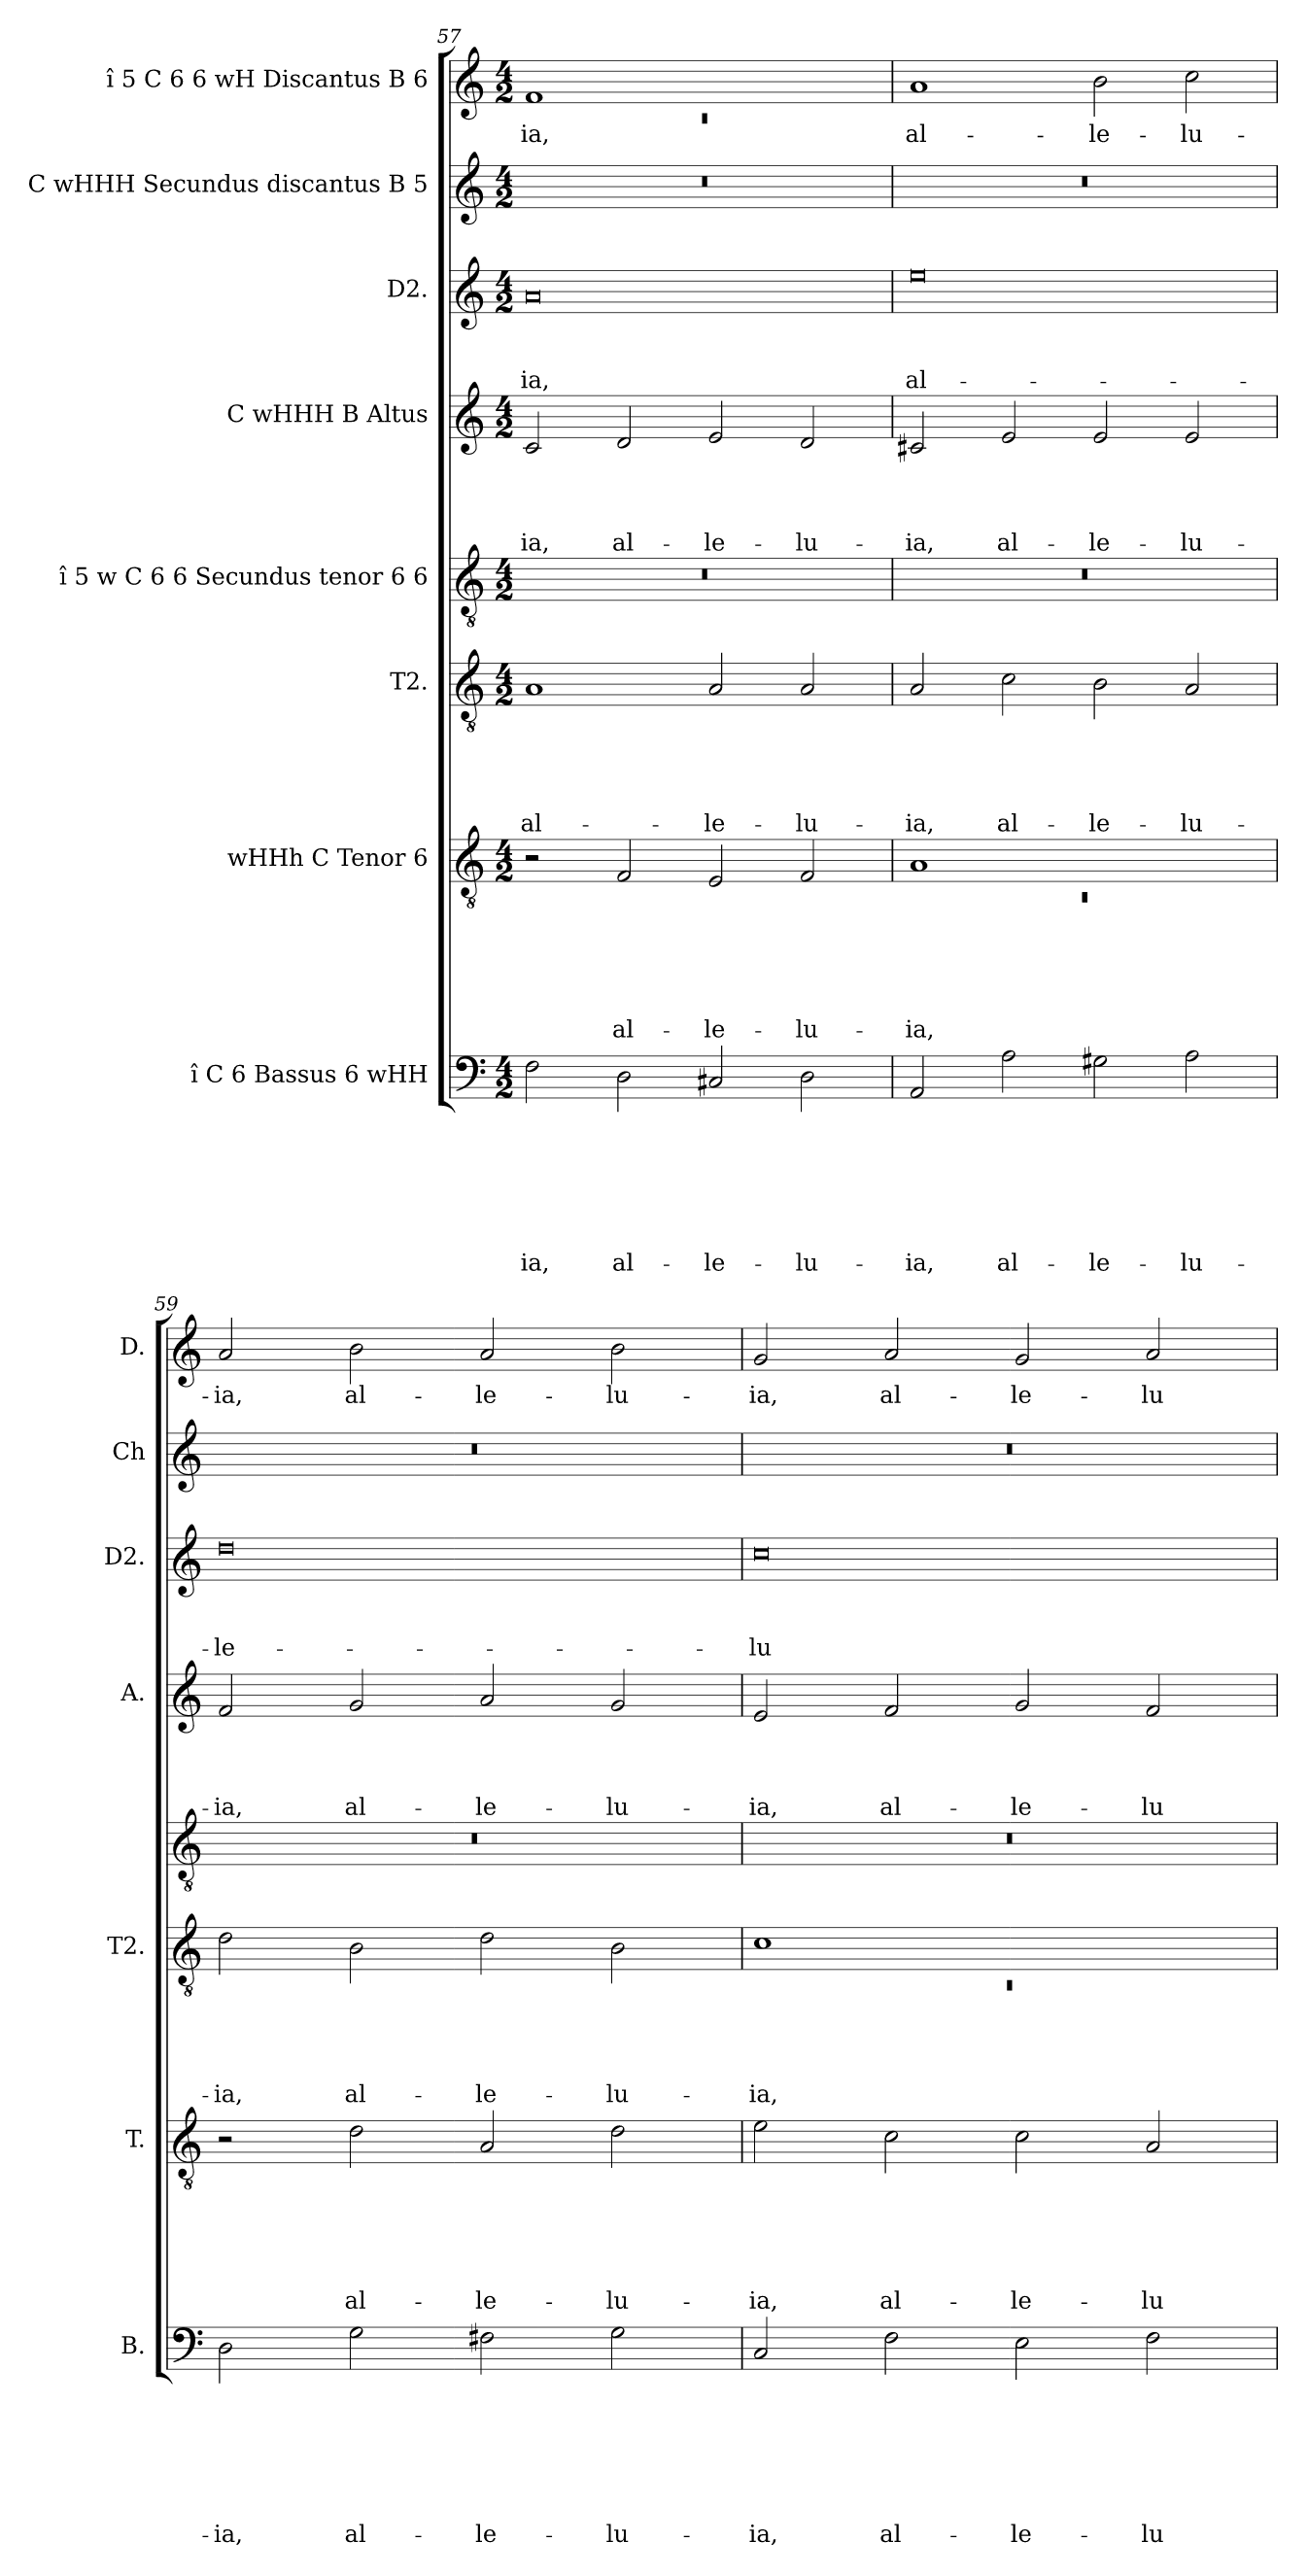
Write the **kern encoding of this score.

**kern	**text	**text	**text	**text	**text	**text	**text	**kern	**text	**text	**text	**text	**text	**text	**kern	**text	**text	**text	**text	**text	**kern	**kern	**text	**text	**text	**text	**kern	**text	**text	**text	**kern	**kern	**text
*part8	*part8	*part8	*part8	*part8	*part8	*part8	*part8	*part7	*part7	*part7	*part7	*part7	*part7	*part7	*part6	*part6	*part6	*part6	*part6	*part6	*part5	*part4	*part4	*part4	*part4	*part4	*part3	*part3	*part3	*part3	*part2	*part1	*part1
*staff8	*staff8	*staff8	*staff8	*staff8	*staff8	*staff8	*staff8	*staff7	*staff7	*staff7	*staff7	*staff7	*staff7	*staff7	*staff6	*staff6	*staff6	*staff6	*staff6	*staff6	*staff5	*staff4	*staff4	*staff4	*staff4	*staff4	*staff3	*staff3	*staff3	*staff3	*staff2	*staff1	*staff1
*I"î C 6 Bassus 6 wHH	*	*	*	*	*	*	*	*I"wHHh C Tenor 6	*	*	*	*	*	*	*I"T2.	*	*	*	*	*	*I"î 5 w C 6 6 Secundus tenor 6 6	*I"C wHHH B Altus	*	*	*	*	*I"D2.	*	*	*	*I"C wHHH Secundus discantus B 5	*I"î 5 C 6 6 wH Discantus B 6	*
*I'B.	*	*	*	*	*	*	*	*I'T.	*	*	*	*	*	*	*I'T2.	*	*	*	*	*	*	*I'A.	*	*	*	*	*I'D2.	*	*	*	*I'Ch	*I'D.	*
*clefF4	*	*	*	*	*	*	*	*clefGv2	*	*	*	*	*	*	*clefGv2	*	*	*	*	*	*clefGv2	*clefG2	*	*	*	*	*clefG2	*	*	*	*clefG2	*clefG2	*
*k[]	*	*	*	*	*	*	*	*k[]	*	*	*	*	*	*	*k[]	*	*	*	*	*	*k[]	*k[]	*	*	*	*	*k[]	*	*	*	*k[]	*k[]	*
*C:	*	*	*	*	*	*	*	*C:	*	*	*	*	*	*	*C:	*	*	*	*	*	*C:	*C:	*	*	*	*	*C:	*	*	*	*C:	*C:	*
*M4/2	*	*	*	*	*	*	*	*M4/2	*	*	*	*	*	*	*M4/2	*	*	*	*	*	*M4/2	*M4/2	*	*	*	*	*M4/2	*	*	*	*M4/2	*M4/2	*
=57	=57	=57	=57	=57	=57	=57	=57	=57	=57	=57	=57	=57	=57	=57	=57	=57	=57	=57	=57	=57	=57	=57	=57	=57	=57	=57	=57	=57	=57	=57	=57	=57	=57
*	*	*	*	*	*	*	*	*	*	*	*	*	*	*	*	*	*	*	*	*	*	*	*	*	*	*	*	*	*	*	*	*^	*
!	!	!	!	!	!	!	!LO:LY:b	!	!	!	!	!	!	!	!	!	!	!	!	!LO:LY:b	!	!	!	!	!	!LO:LY:b	!	!	!	!LO:LY:b	!	!	!LO:N:vis=1	!LO:LY:b
2F\	.	.	.	.	.	.	-ia,	2r	.	.	.	.	.	.	1A	.	.	.	.	al-	0r	2c/	.	.	.	-ia,	0a	.	.	-ia,	0r	1f	0rc	-ia,
!	!	!	!	!	!	!	!LO:LY:b	!	!	!	!	!	!	!LO:LY:b	!	!	!	!	!	!	!	!	!	!	!	!LO:LY:b	!	!	!	!	!	!	!	!
2D\	.	.	.	.	.	.	al-	2F/	.	.	.	.	.	al-	.	.	.	.	.	.	.	2d/	.	.	.	al-	.	.	.	.	.	.	.	.
!	!	!	!	!	!	!	!LO:LY:b	!	!	!	!	!	!	!LO:LY:b	!	!	!	!	!	!LO:LY:b	!	!	!	!	!	!LO:LY:b	!	!	!	!	!	!	!	!
2C#X/	.	.	.	.	.	.	-le-	2E/	.	.	.	.	.	-le-	2A/	.	.	.	.	-le-	.	2e/	.	.	.	-le-	.	.	.	.	.	1ryy	.	.
!	!	!	!	!	!	!	!LO:LY:b	!	!	!	!	!	!	!LO:LY:b	!	!	!	!	!	!LO:LY:b	!	!	!	!	!	!LO:LY:b	!	!	!	!	!	!	!	!
2D\	.	.	.	.	.	.	-lu-	2F/	.	.	.	.	.	-lu-	2A/	.	.	.	.	-lu-	.	2d/	.	.	.	-lu-	.	.	.	.	.	.	.	.
*	*	*	*	*	*	*	*	*	*	*	*	*	*	*	*	*	*	*	*	*	*	*	*	*	*	*	*	*	*	*	*	*v	*v	*
!!LO:LB:g=z
=58	=58	=58	=58	=58	=58	=58	=58	=58	=58	=58	=58	=58	=58	=58	=58	=58	=58	=58	=58	=58	=58	=58	=58	=58	=58	=58	=58	=58	=58	=58	=58	=58	=58
*	*	*	*	*	*	*	*	*^	*	*	*	*	*	*	*	*	*	*	*	*	*	*	*	*	*	*	*	*	*	*	*	*	*
!	!	!	!	!	!	!	!LO:LY:b	!	!LO:N:vis=1	!	!	!	!	!	!LO:LY:b	!	!	!	!	!	!LO:LY:b	!	!	!	!	!	!LO:LY:b	!	!	!	!LO:LY:b:rj	!	!	!LO:LY:b
2AA/	.	.	.	.	.	.	-ia,	1A	0rC	.	.	.	.	.	-ia,	2A/	.	.	.	.	-ia,	0r	2c#X/	.	.	.	-ia,	0ee	.	.	al-	0r	1a	al-
!	!	!	!	!	!	!	!LO:LY:b	!	!	!	!	!	!	!	!	!	!	!	!	!	!LO:LY:b	!	!	!	!	!	!LO:LY:b	!	!	!	!	!	!	!
2A\	.	.	.	.	.	.	al-	.	.	.	.	.	.	.	.	2c\	.	.	.	.	al-	.	2e/	.	.	.	al-	.	.	.	.	.	.	.
!	!	!	!	!	!	!	!LO:LY:b	!	!	!	!	!	!	!	!	!	!	!	!	!	!LO:LY:b	!	!	!	!	!	!LO:LY:b	!	!	!	!	!	!	!LO:LY:b
2G#X\	.	.	.	.	.	.	-le-	1ryy	.	.	.	.	.	.	.	2B\	.	.	.	.	-le-	.	2e/	.	.	.	-le-	.	.	.	.	.	2b\	-le-
!	!	!	!	!	!	!	!LO:LY:b	!	!	!	!	!	!	!	!	!	!	!	!	!	!LO:LY:b	!	!	!	!	!	!LO:LY:b	!	!	!	!	!	!	!LO:LY:b
2A\	.	.	.	.	.	.	-lu-	.	.	.	.	.	.	.	.	2A/	.	.	.	.	-lu-	.	2e/	.	.	.	-lu-	.	.	.	.	.	2cc\	-lu-
*	*	*	*	*	*	*	*	*v	*v	*	*	*	*	*	*	*	*	*	*	*	*	*	*	*	*	*	*	*	*	*	*	*	*	*
=59	=59	=59	=59	=59	=59	=59	=59	=59	=59	=59	=59	=59	=59	=59	=59	=59	=59	=59	=59	=59	=59	=59	=59	=59	=59	=59	=59	=59	=59	=59	=59	=59	=59
!	!	!	!	!	!	!	!LO:LY:b	!	!	!	!	!	!	!	!	!	!	!	!	!LO:LY:b	!	!	!	!	!	!LO:LY:b	!	!	!	!LO:LY:b:rj	!	!	!LO:LY:b
2D\	.	.	.	.	.	.	-ia,	2r	.	.	.	.	.	.	2d\	.	.	.	.	-ia,	0r	2f/	.	.	.	-ia,	0dd	.	.	-le-	0r	2a/	-ia,
!	!	!	!	!	!	!	!LO:LY:b	!	!	!	!	!	!	!LO:LY:b	!	!	!	!	!	!LO:LY:b	!	!	!	!	!	!LO:LY:b	!	!	!	!	!	!	!LO:LY:b
2G\	.	.	.	.	.	.	al-	2d\	.	.	.	.	.	al-	2B\	.	.	.	.	al-	.	2g/	.	.	.	al-	.	.	.	.	.	2b\	al-
!	!	!	!	!	!	!	!LO:LY:b	!	!	!	!	!	!	!LO:LY:b	!	!	!	!	!	!LO:LY:b	!	!	!	!	!	!LO:LY:b	!	!	!	!	!	!	!LO:LY:b
2F#X\	.	.	.	.	.	.	-le-	2A/	.	.	.	.	.	-le-	2d\	.	.	.	.	-le-	.	2a/	.	.	.	-le-	.	.	.	.	.	2a/	-le-
!	!	!	!	!	!	!	!LO:LY:b	!	!	!	!	!	!	!LO:LY:b	!	!	!	!	!	!LO:LY:b	!	!	!	!	!	!LO:LY:b	!	!	!	!	!	!	!LO:LY:b
2G\	.	.	.	.	.	.	-lu-	2d\	.	.	.	.	.	-lu-	2B\	.	.	.	.	-lu-	.	2g/	.	.	.	-lu-	.	.	.	.	.	2b\	-lu-
=60	=60	=60	=60	=60	=60	=60	=60	=60	=60	=60	=60	=60	=60	=60	=60	=60	=60	=60	=60	=60	=60	=60	=60	=60	=60	=60	=60	=60	=60	=60	=60	=60	=60
*	*	*	*	*	*	*	*	*	*	*	*	*	*	*	*^	*	*	*	*	*	*	*	*	*	*	*	*	*	*	*	*	*	*
!	!	!	!	!	!	!	!LO:LY:b	!	!	!	!	!	!	!LO:LY:b	!	!LO:N:vis=1	!	!	!	!	!LO:LY:b	!	!	!	!	!	!LO:LY:b	!	!	!	!LO:LY:b	!	!	!LO:LY:b
2C/	.	.	.	.	.	.	-ia,	2e\	.	.	.	.	.	-ia,	1c	0rC	.	.	.	.	-ia,	0r	2e/	.	.	.	-ia,	0cc	.	.	-lu-	0r	2g/	-ia,
!	!	!	!	!	!	!	!LO:LY:b	!	!	!	!	!	!	!LO:LY:b	!	!	!	!	!	!	!	!	!	!	!	!	!LO:LY:b	!	!	!	!	!	!	!LO:LY:b
2F\	.	.	.	.	.	.	al-	2c\	.	.	.	.	.	al-	.	.	.	.	.	.	.	.	2f/	.	.	.	al-	.	.	.	.	.	2a/	al-
!	!	!	!	!	!	!	!LO:LY:b	!	!	!	!	!	!	!LO:LY:b	!	!	!	!	!	!	!	!	!	!	!	!	!LO:LY:b	!	!	!	!	!	!	!LO:LY:b
2E\	.	.	.	.	.	.	-le-	2c\	.	.	.	.	.	-le-	1ryy	.	.	.	.	.	.	.	2g/	.	.	.	-le-	.	.	.	.	.	2g/	-le-
!	!	!	!	!	!	!	!LO:LY:b	!	!	!	!	!	!	!LO:LY:b	!	!	!	!	!	!	!	!	!	!	!	!	!LO:LY:b	!	!	!	!	!	!	!LO:LY:b
2F\	.	.	.	.	.	.	-lu-	2A/	.	.	.	.	.	-lu-	.	.	.	.	.	.	.	.	2f/	.	.	.	-lu-	.	.	.	.	.	2a/	-lu-
*	*	*	*	*	*	*	*	*	*	*	*	*	*	*	*v	*v	*	*	*	*	*	*	*	*	*	*	*	*	*	*	*	*	*	*
=	=	=	=	=	=	=	=	=	=	=	=	=	=	=	=	=	=	=	=	=	=	=	=	=	=	=	=	=	=	=	=	=	=
*-	*-	*-	*-	*-	*-	*-	*-	*-	*-	*-	*-	*-	*-	*-	*-	*-	*-	*-	*-	*-	*-	*-	*-	*-	*-	*-	*-	*-	*-	*-	*-	*-	*-
